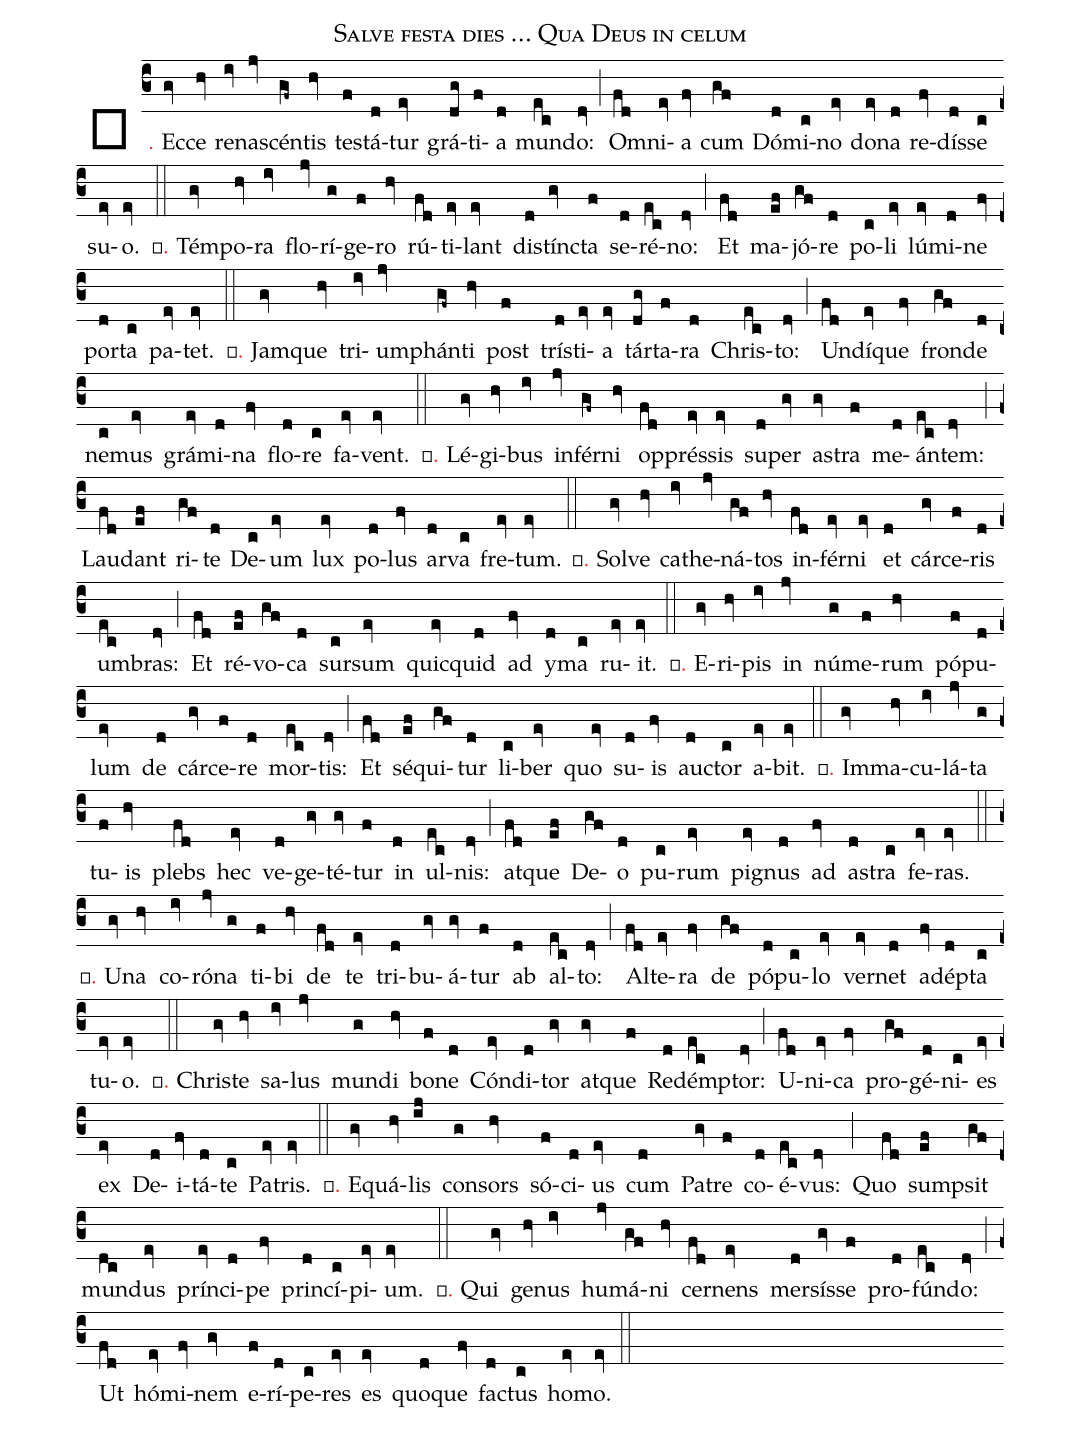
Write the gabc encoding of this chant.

name: Salve festa dies … Qua Deus in celum;
%%
<c>℣.</c> Ec(gv)ce(hv) re(iv)nas(jv)cén(gf~)tis(hv) tes(f)tá(d)tur(ev) grá(dg)ti(f)a(d) mun(ec)do:(dv) (;)
Om(fd)ni(ev)a(fv) cum(gf) Dó(d)mi(c)no(ev) do(ev)na(d) re(fv)dís(d)se(c) su(ev)o.(ev) (::)

<c>℣.</c> Tém(gv)po(hv)ra(iv) flo(jv)rí(g)ge(f)ro(hv) rú(fd)ti(ev)lant(ev) dis(d)tínc(gv)ta(f) se(d)ré(ec)no:(dv) (;)
Et(fd) ma(ef)jó(gf)re(d) po(c)li(ev) lú(ev)mi(d)ne(fv) por(d)ta(c) pa(ev)tet.(ev) (::)

<c>℣.</c> Jam(gv)que(hv) tri(iv)um(jv)phán(gf~)ti(hv) post(f) trís(d)ti(ev)a(ev) tár(dg)ta(f)ra(d) Chris(ec)to:(dv) (;)
Un(fd)dí(ev)que(fv) fron(gf)de(d) ne(c)mus(ev) grá(ev)mi(d)na(fv) flo(d)re(c) fa(ev)vent.(ev) (::)

<c>℣.</c> Lé(gv)gi(hv)bus(iv) in(jv)fér(gf~)ni(hv) op(fd)prés(ev)sis(ev) su(d)per(gv) as(gv)tra(f) me(d)án(ec)tem:(dv) (;)
Lau(fd)dant(ef) ri(gf)te(d) De(c)um(ev) lux(ev) po(d)lus(fv) ar(d)va(c) fre(ev)tum.(ev) (::)

<c>℣.</c> Sol(gv)ve(hv) ca(iv)the(jv)ná(gf)tos(hv) in(fd)fér(ev)ni(ev) et(d) cár(gv)ce(f)ris(d) um(ec)bras:(dv) (;)
Et(fd) ré(ef)vo(gf)ca(d) sur(c)sum(ev) quic(ev)quid(d) ad(fv) y(d)ma(c) ru(ev)it.(ev) (::)

<c>℣.</c> E(gv)ri(hv)pis(iv) in(jv) nú(g)me(f)rum(hv) pó(f)pu(d)lum(ev) de(d) cár(gv)ce(f)re(d) mor(ec)tis:(dv) (;)
Et(fd) sé(ef)qui(gf)tur(d) li(c)ber(ev) quo(ev) su(d)is(fv) auc(d)tor(c) a(ev)bit.(ev) (::)

<c>℣.</c> Im(gv)ma(hv)cu(iv)lá(jv)ta(g) tu(f)is(hv) plebs(fd) hec(ev) ve(d)ge(gv)té(gv)tur(f) in(d) ul(ec)nis:(dv) (;)
at(fd)que(ef) De(gf)o(d) pu(c)rum(ev) pig(ev)nus(d) ad(fv) as(d)tra(c) fe(ev)ras.(ev) (::)

<c>℣.</c> U(gv)na(hv) co(iv)ró(jv)na(g) ti(f)bi(hv) de(fd) te(ev) tri(d)bu(gv)á(gv)tur(f) ab(d) al(ec)to:(dv) (;)
Al(fd)te(ev)ra(fv) de(gf) pó(d)pu(c)lo(ev) ver(ev)net(d) a(fv)dép(d)ta(c) tu(ev)o.(ev) (::)

<c>℣.</c> Chris(gv)te(hv) sa(iv)lus(jv) mun(g)di(hv) bo(f)ne(d) Cón(ev)di(d)tor(gv) at(gv)que(f) Re(d)démp(ec)tor:(dv) (;)
U(fd)ni(ev)ca(fv) pro(gf)gé(d)ni(c)es(ev) ex(ev) De(d)i(fv)tá(d)te(c) Pa(ev)tris.(ev) (::)

<c>℣.</c> E(gv)quá(hv)lis(ij) con(g)sors(hv) só(f)ci(d)us(ev) cum(d) Pa(gv)tre(f) co(d)é(ec)vus:(dv) (;)
Quo(fd) sump(ef)sit(gf) mun(dc)dus(ev) prín(ev)ci(d)pe(fv) prin(d)cí(c)pi(ev)um.(ev) (::)

<c>℣.</c> Qui(gv) ge(hv)nus(iv) hu(jv)má(gf)ni(hv) cer(fd)nens(ev) mer(d)sís(gv)se(f) pro(d)fún(ec)do:(dv) (;)
Ut(fd) hó(ev)mi(fv)nem(gv) e(f)rí(d)pe(c)res(ev) es(ev) quo(d)que(fv) fac(d)tus(c) ho(ev)mo.(ev) (::)
